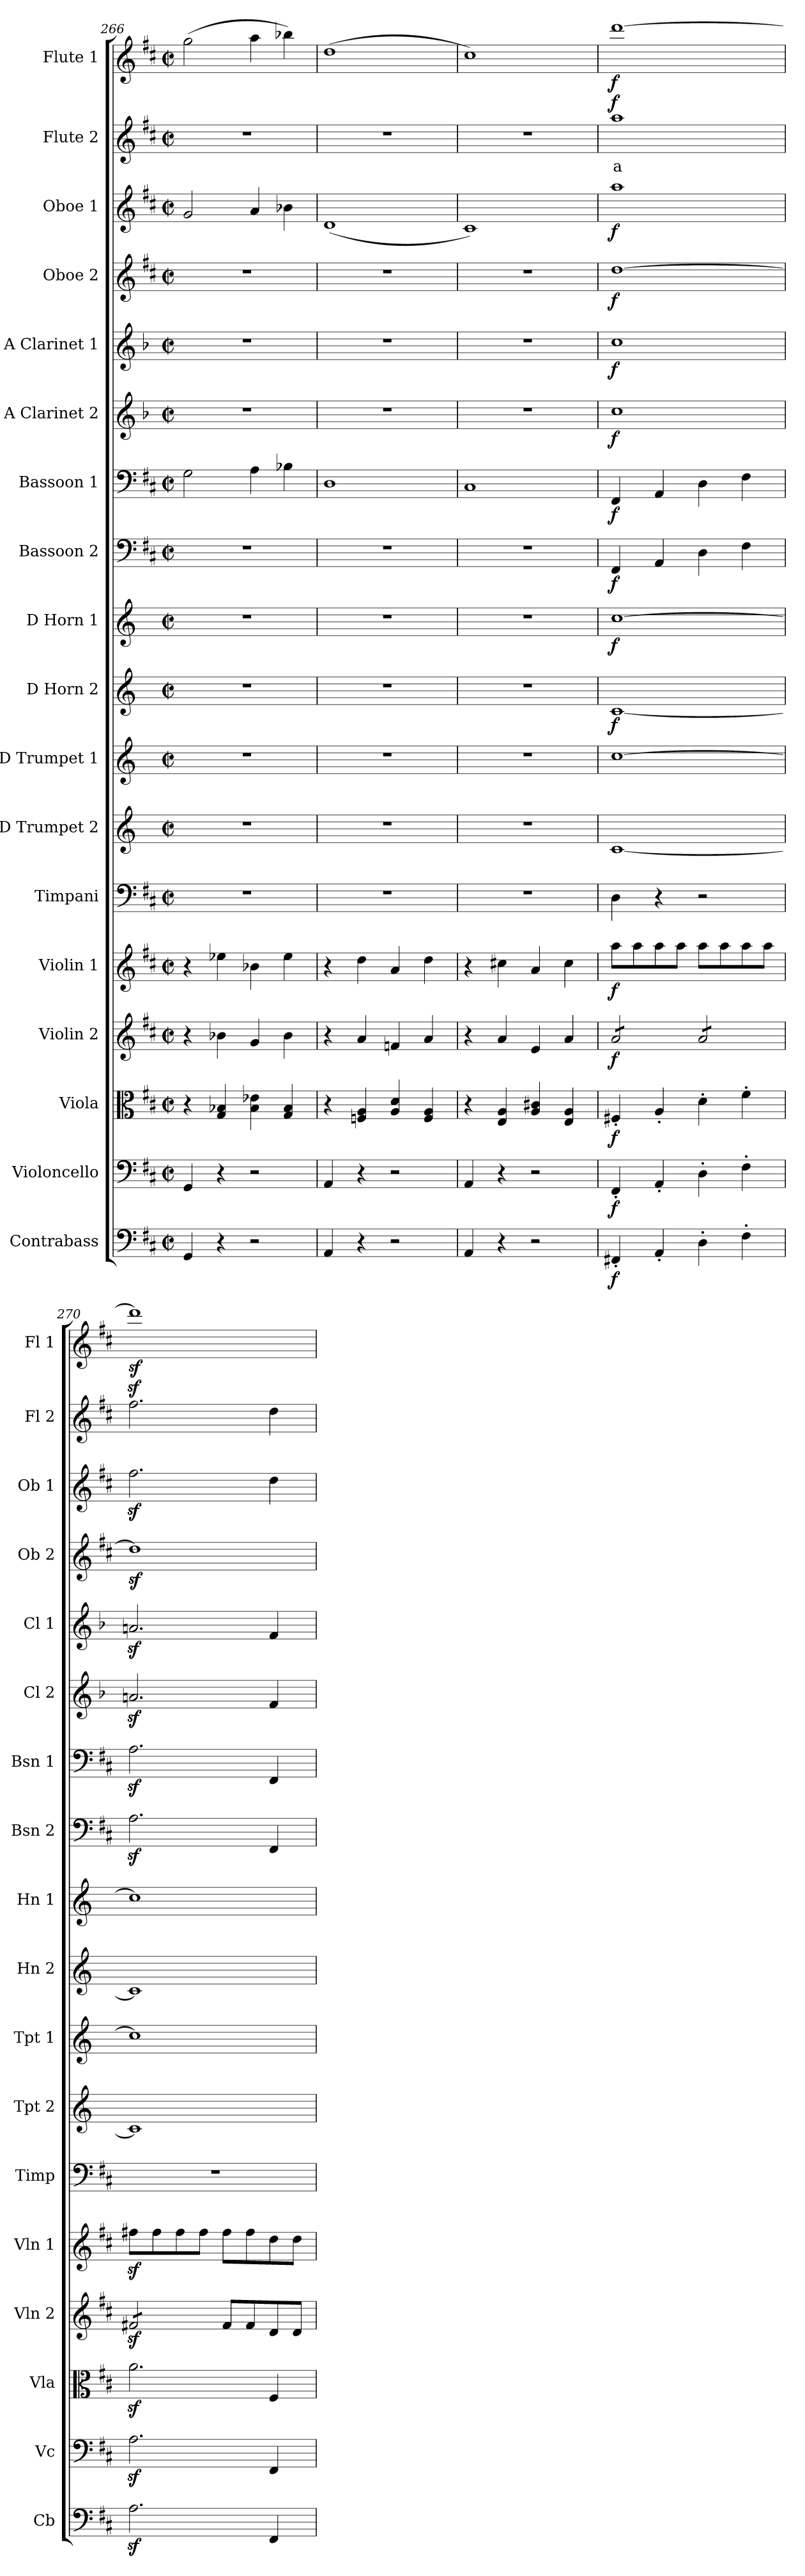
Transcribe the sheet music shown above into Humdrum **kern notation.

**kern	**dynam	**kern	**dynam	**kern	**dynam	**kern	**dynam	**kern	**dynam	**kern	**kern	**dynam	**kern	**dynam	**kern	**dynam	**kern	**dynam	**kern	**dynam	**kern	**dynam	**kern	**dynam	**kern	**dynam	**kern	**dynam	**kern	**dynam	**kern	**text	**dynam	**kern	**dynam
*part18	*part18	*part17	*part17	*part16	*part16	*part15	*part15	*part14	*part14	*part13	*part12	*part12	*part11	*part11	*part10	*part10	*part9	*part9	*part8	*part8	*part7	*part7	*part6	*part6	*part5	*part5	*part4	*part4	*part3	*part3	*part2	*part2	*part2	*part1	*part1
*staff18	*staff18	*staff17	*staff17	*staff16	*staff16	*staff15	*staff15	*staff14	*staff14	*staff13	*staff12	*staff12	*staff11	*staff11	*staff10	*staff10	*staff9	*staff9	*staff8	*staff8	*staff7	*staff7	*staff6	*staff6	*staff5	*staff5	*staff4	*staff4	*staff3	*staff3	*staff2	*staff2	*staff2	*staff1	*staff1
*I"Contrabass	*	*I"Violoncello	*	*I"Viola	*	*I"Violin 2	*	*I"Violin 1	*	*I"Timpani	*I"D Trumpet 2	*	*I"D Trumpet 1	*	*I"D Horn 2	*	*I"D Horn 1	*	*I"Bassoon 2	*	*I"Bassoon 1	*	*I"A Clarinet 2	*	*I"A Clarinet 1	*	*I"Oboe 2	*	*I"Oboe 1	*	*I"Flute 2	*	*	*I"Flute 1	*
*I'Cb	*	*I'Vc	*	*I'Vla	*	*I'Vln 2	*	*I'Vln 1	*	*I'Timp	*I'Tpt 2	*	*I'Tpt 1	*	*I'Hn 2	*	*I'Hn 1	*	*I'Bsn 2	*	*I'Bsn 1	*	*I'Cl 2	*	*I'Cl 1	*	*I'Ob 2	*	*I'Ob 1	*	*I'Fl 2	*	*	*I'Fl 1	*
*clefF4	*	*clefF4	*	*clefC3	*	*clefG2	*	*clefG2	*	*clefF4	*clefG2	*	*clefG2	*	*clefG2	*	*clefG2	*	*clefF4	*	*clefF4	*	*clefG2	*	*clefG2	*	*clefG2	*	*clefG2	*	*clefG2	*	*	*clefG2	*
*ITrd7c12	*	*	*	*	*	*	*	*	*	*	*ITrd-1c-2	*	*ITrd-1c-2	*	*ITrd6c10	*	*ITrd6c10	*	*	*	*	*	*ITrd2c3	*	*ITrd2c3	*	*	*	*	*	*	*	*	*	*
*k[f#c#]	*	*k[f#c#]	*	*k[f#c#]	*	*k[f#c#]	*	*k[f#c#]	*	*k[f#c#]	*k[f#c#]	*	*k[f#c#]	*	*k[f#c#]	*	*k[f#c#]	*	*k[f#c#]	*	*k[f#c#]	*	*k[f#c#]	*	*k[f#c#]	*	*k[f#c#]	*	*k[f#c#]	*	*k[f#c#]	*	*	*k[f#c#]	*
*M2/2	*	*M2/2	*	*M2/2	*	*M2/2	*	*M2/2	*	*M2/2	*M2/2	*	*M2/2	*	*M2/2	*	*M2/2	*	*M2/2	*	*M2/2	*	*M2/2	*	*M2/2	*	*M2/2	*	*M2/2	*	*M2/2	*	*	*M2/2	*
*met(c|)	*	*met(c|)	*	*met(c|)	*	*met(c|)	*	*met(c|)	*	*met(c|)	*met(c|)	*	*met(c|)	*	*met(c|)	*	*met(c|)	*	*met(c|)	*	*met(c|)	*	*met(c|)	*	*met(c|)	*	*met(c|)	*	*met(c|)	*	*met(c|)	*	*	*met(c|)	*
=266	=266	=266	=266	=266	=266	=266	=266	=266	=266	=266	=266	=266	=266	=266	=266	=266	=266	=266	=266	=266	=266	=266	=266	=266	=266	=266	=266	=266	=266	=266	=266	=266	=266	=266	=266
4GGG/	.	4GG/	.	4r	.	4r	.	4r	.	1r	1r	.	1r	.	1r	.	1r	.	1r	.	2G\	.	1r	.	1r	.	1r	.	2g/	.	1r	.	.	(2gg\	.
4r	.	4r	.	4G/ 4B-X/	.	4b-X\	.	4ee-X\	.	.	.	.	.	.	.	.	.	.	.	.	.	.	.	.	.	.	.	.	.	.	.	.	.	.	.
2r	.	2r	.	4B-\ 4e-X\	.	4g/	.	4b-X\	.	.	.	.	.	.	.	.	.	.	.	.	4A\	.	.	.	.	.	.	.	4a/	.	.	.	.	4aa\	.
.	.	.	.	4G/ 4B-/	.	4b-\	.	4ee-\	.	.	.	.	.	.	.	.	.	.	.	.	4B-X\	.	.	.	.	.	.	.	4b-X\	.	.	.	.	4bb-X\)	.
=267	=267	=267	=267	=267	=267	=267	=267	=267	=267	=267	=267	=267	=267	=267	=267	=267	=267	=267	=267	=267	=267	=267	=267	=267	=267	=267	=267	=267	=267	=267	=267	=267	=267	=267	=267
4AAA/	.	4AA/	.	4r	.	4r	.	4r	.	1r	1r	.	1r	.	1r	.	1r	.	1r	.	1D	.	1r	.	1r	.	1r	.	(1d	.	1r	.	.	(1dd	.
4r	.	4r	.	4Fn/ 4A/	.	4a/	.	4dd\	.	.	.	.	.	.	.	.	.	.	.	.	.	.	.	.	.	.	.	.	.	.	.	.	.	.	.
2r	.	2r	.	4A/ 4d/	.	4fn/	.	4a/	.	.	.	.	.	.	.	.	.	.	.	.	.	.	.	.	.	.	.	.	.	.	.	.	.	.	.
.	.	.	.	4F/ 4A/	.	4a/	.	4dd\	.	.	.	.	.	.	.	.	.	.	.	.	.	.	.	.	.	.	.	.	.	.	.	.	.	.	.
=268	=268	=268	=268	=268	=268	=268	=268	=268	=268	=268	=268	=268	=268	=268	=268	=268	=268	=268	=268	=268	=268	=268	=268	=268	=268	=268	=268	=268	=268	=268	=268	=268	=268	=268	=268
4AAA/	.	4AA/	.	4r	.	4r	.	4r	.	1r	1r	.	1r	.	1r	.	1r	.	1r	.	1C#	.	1r	.	1r	.	1r	.	1c#)	.	1r	.	.	1cc#)	.
4r	.	4r	.	4E/ 4A/	.	4a/	.	4cc#X\	.	.	.	.	.	.	.	.	.	.	.	.	.	.	.	.	.	.	.	.	.	.	.	.	.	.	.
2r	.	2r	.	4A/ 4c#X/	.	4e/	.	4a/	.	.	.	.	.	.	.	.	.	.	.	.	.	.	.	.	.	.	.	.	.	.	.	.	.	.	.
.	.	.	.	4E/ 4A/	.	4a/	.	4cc#\	.	.	.	.	.	.	.	.	.	.	.	.	.	.	.	.	.	.	.	.	.	.	.	.	.	.	.
!!LO:PB:g=z
=269	=269	=269	=269	=269	=269	=269	=269	=269	=269	=269	=269	=269	=269	=269	=269	=269	=269	=269	=269	=269	=269	=269	=269	=269	=269	=269	=269	=269	=269	=269	=269	=269	=269	=269	=269
!	!LO:DY:b	!	!LO:DY:b	!	!LO:DY:b	!	!LO:DY:b	!	!LO:DY:b	!	!	!LO:DY:b	!	!	!	!	!	!	!	!	!	!	!	!	!	!	!	!	!	!	!	!LO:LY:b:color=#FF0000	!	!	!
!	!	!	!	!	!	!	!	!	!	!	!	!LO:DY:n=1:b	!	!LO:DY:b	!	!	!	!	!	!	!	!	!	!	!	!	!	!	!	!	!	!	!	!	!
!	!	!	!	!	!	!	!	!	!	!	!	!	!	!LO:DY:n=1:b	!	!LO:DY:b	!	!LO:DY:b	!	!LO:DY:b	!	!LO:DY:b	!	!LO:DY:b	!	!LO:DY:b	!	!LO:DY:b	!	!LO:DY:b	!	!	!LO:DY:b	!	!LO:DY:b
*	*	*	*	*	*	*tremolo	*	*	*	*	*	*	*	*	*	*	*	*	*	*	*	*	*	*	*	*	*	*	*	*	*	*	*	*	*
4FFF#X'/	f	4FF#'/	f	4F#X'/	f	8a/L	f	8aa\L	f	4D\	[1d	f mf	[1dd	f mf	[1D	f	[1d	f	4FF#/	f	4FF#/	f	1a	f	1a	f	[1dd	f	1aa	f	1aa	a	f	[1ddd	f
.	.	.	.	.	.	8a/	.	8aa\	.	.	.	.	.	.	.	.	.	.	.	.	.	.	.	.	.	.	.	.	.	.	.	.	.	.	.
4AAA'/	.	4AA'/	.	4A'/	.	8a/	.	8aa\	.	4r	.	.	.	.	.	.	.	.	4AA/	.	4AA/	.	.	.	.	.	.	.	.	.	.	.	.	.	.
.	.	.	.	.	.	8a/J	.	8aa\J	.	.	.	.	.	.	.	.	.	.	.	.	.	.	.	.	.	.	.	.	.	.	.	.	.	.	.
4DD'\	.	4D'\	.	4d'\	.	8a/L	.	8aa\L	.	2r	.	.	.	.	.	.	.	.	4D\	.	4D\	.	.	.	.	.	.	.	.	.	.	.	.	.	.
.	.	.	.	.	.	8a/	.	8aa\	.	.	.	.	.	.	.	.	.	.	.	.	.	.	.	.	.	.	.	.	.	.	.	.	.	.	.
4FF#'\	.	4F#'\	.	4f#'\	.	8a/	.	8aa\	.	.	.	.	.	.	.	.	.	.	4F#\	.	4F#\	.	.	.	.	.	.	.	.	.	.	.	.	.	.
.	.	.	.	.	.	8a/J	.	8aa\J	.	.	.	.	.	.	.	.	.	.	.	.	.	.	.	.	.	.	.	.	.	.	.	.	.	.	.
=270	=270	=270	=270	=270	=270	=270	=270	=270	=270	=270	=270	=270	=270	=270	=270	=270	=270	=270	=270	=270	=270	=270	=270	=270	=270	=270	=270	=270	=270	=270	=270	=270	=270	=270	=270
2.AAz<\	.	2.Az<\	.	2.az<\	.	8f#Xz</L	.	8ff#Xz<\L	.	1r	1d]	.	1dd]	.	1D]	.	1d]	.	2.Az<\	.	2.Az<\	.	2.f#Xz</	.	2.f#Xz</	.	1ddz<]	.	2.ff#z<\	.	2.ff#z<\	.	.	1dddz<]	.
.	.	.	.	.	.	8f#Xz</	.	8ff#\	.	.	.	.	.	.	.	.	.	.	.	.	.	.	.	.	.	.	.	.	.	.	.	.	.	.	.
.	.	.	.	.	.	8f#Xz</	.	8ff#\	.	.	.	.	.	.	.	.	.	.	.	.	.	.	.	.	.	.	.	.	.	.	.	.	.	.	.
.	.	.	.	.	.	8f#Xz</J	.	8ff#\J	.	.	.	.	.	.	.	.	.	.	.	.	.	.	.	.	.	.	.	.	.	.	.	.	.	.	.
*	*	*	*	*	*	*Xtremolo	*	*	*	*	*	*	*	*	*	*	*	*	*	*	*	*	*	*	*	*	*	*	*	*	*	*	*	*	*
.	.	.	.	.	.	8f#/L	.	8ff#\L	.	.	.	.	.	.	.	.	.	.	.	.	.	.	.	.	.	.	.	.	.	.	.	.	.	.	.
.	.	.	.	.	.	8f#/	.	8ff#\	.	.	.	.	.	.	.	.	.	.	.	.	.	.	.	.	.	.	.	.	.	.	.	.	.	.	.
4FFF#/	.	4FF#/	.	4F#/	.	8d/	.	8dd\	.	.	.	.	.	.	.	.	.	.	4FF#/	.	4FF#/	.	4d/	.	4d/	.	.	.	4dd\	.	4dd\	.	.	.	.
.	.	.	.	.	.	8d/J	.	8dd\J	.	.	.	.	.	.	.	.	.	.	.	.	.	.	.	.	.	.	.	.	.	.	.	.	.	.	.
=	=	=	=	=	=	=	=	=	=	=	=	=	=	=	=	=	=	=	=	=	=	=	=	=	=	=	=	=	=	=	=	=	=	=	=
*-	*-	*-	*-	*-	*-	*-	*-	*-	*-	*-	*-	*-	*-	*-	*-	*-	*-	*-	*-	*-	*-	*-	*-	*-	*-	*-	*-	*-	*-	*-	*-	*-	*-	*-	*-
